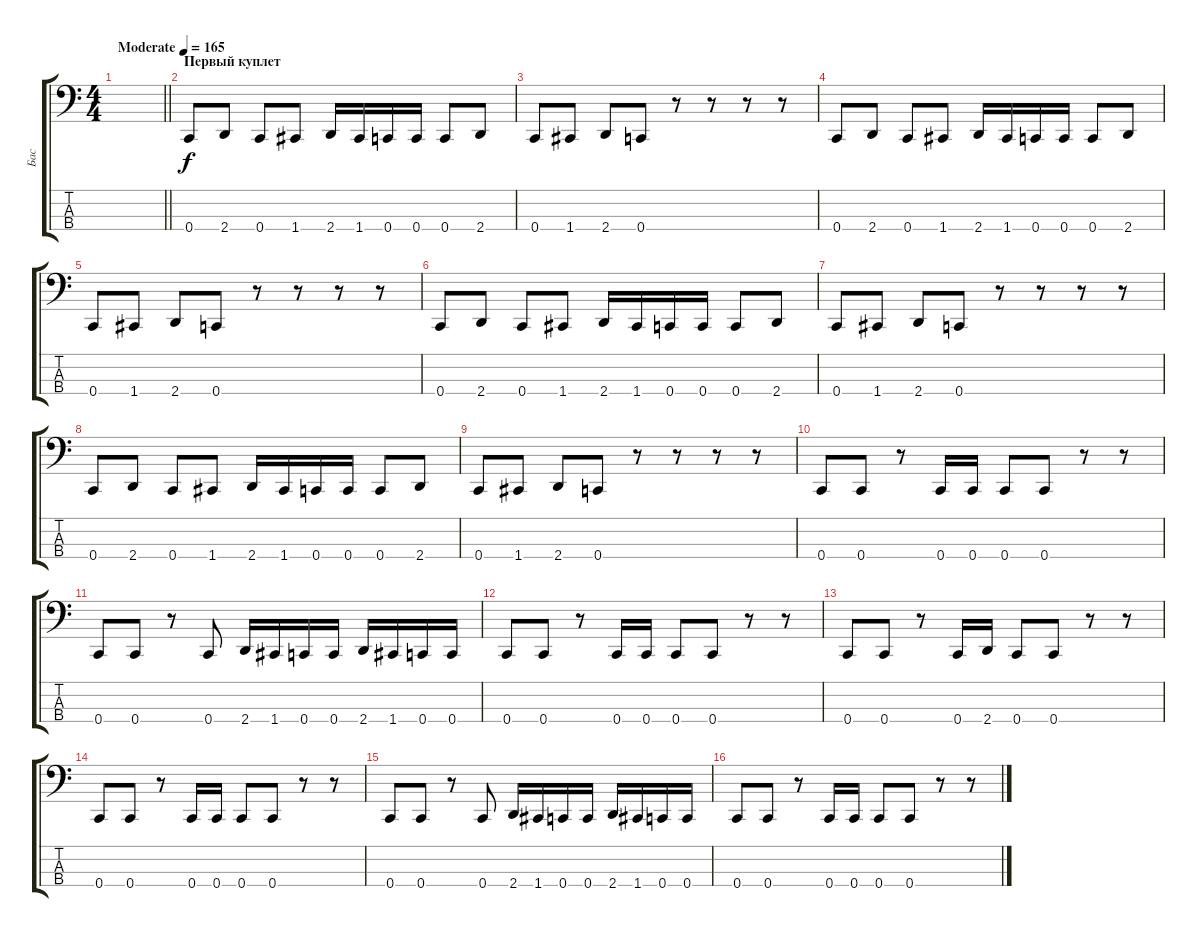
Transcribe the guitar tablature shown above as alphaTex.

\track ("Бас" "Бас") {instrument electricbassfinger}
\staff {score tabs}
\tuning (F2 C2 G1 C1) {hide}
\ts (4 4)
\tempo (165 "Moderate")
\clef f4
\barLineRight lightlight
\ks c
|
\section ("" "Первый куплет")
0.4.8 2.4.8 0.4.8 1.4.8 2.4.16 1.4.16 0.4.16 0.4.16 0.4.8 2.4.8 |
0.4.8 1.4.8 2.4.8 0.4.8 r.8 r.8 r.8 r.8 |
0.4.8 2.4.8 0.4.8 1.4.8 2.4.16 1.4.16 0.4.16 0.4.16 0.4.8 2.4.8 |
0.4.8 1.4.8 2.4.8 0.4.8 r.8 r.8 r.8 r.8 |
0.4.8 2.4.8 0.4.8 1.4.8 2.4.16 1.4.16 0.4.16 0.4.16 0.4.8 2.4.8 |
0.4.8 1.4.8 2.4.8 0.4.8 r.8 r.8 r.8 r.8 |
0.4.8 2.4.8 0.4.8 1.4.8 2.4.16 1.4.16 0.4.16 0.4.16 0.4.8 2.4.8 |
0.4.8 1.4.8 2.4.8 0.4.8 r.8 r.8 r.8 r.8 |
0.4.8 0.4.8 r.8 0.4.16 0.4.16 0.4.8 0.4.8 r.8 r.8 |
0.4.8 0.4.8 r.8 0.4.8 2.4.16 1.4.16 0.4.16 0.4.16 2.4.16 1.4.16 0.4.16 0.4.16 |
0.4.8 0.4.8 r.8 0.4.16 0.4.16 0.4.8 0.4.8 r.8 r.8 |
0.4.8 0.4.8 r.8 0.4.16 2.4.16 0.4.8 0.4.8 r.8 r.8 |
0.4.8 0.4.8 r.8 0.4.16 0.4.16 0.4.8 0.4.8 r.8 r.8 |
0.4.8 0.4.8 r.8 0.4.8 2.4.16 1.4.16 0.4.16 0.4.16 2.4.16 1.4.16 0.4.16 0.4.16 |
0.4.8 0.4.8 r.8 0.4.16 0.4.16 0.4.8 0.4.8 r.8 r.8
